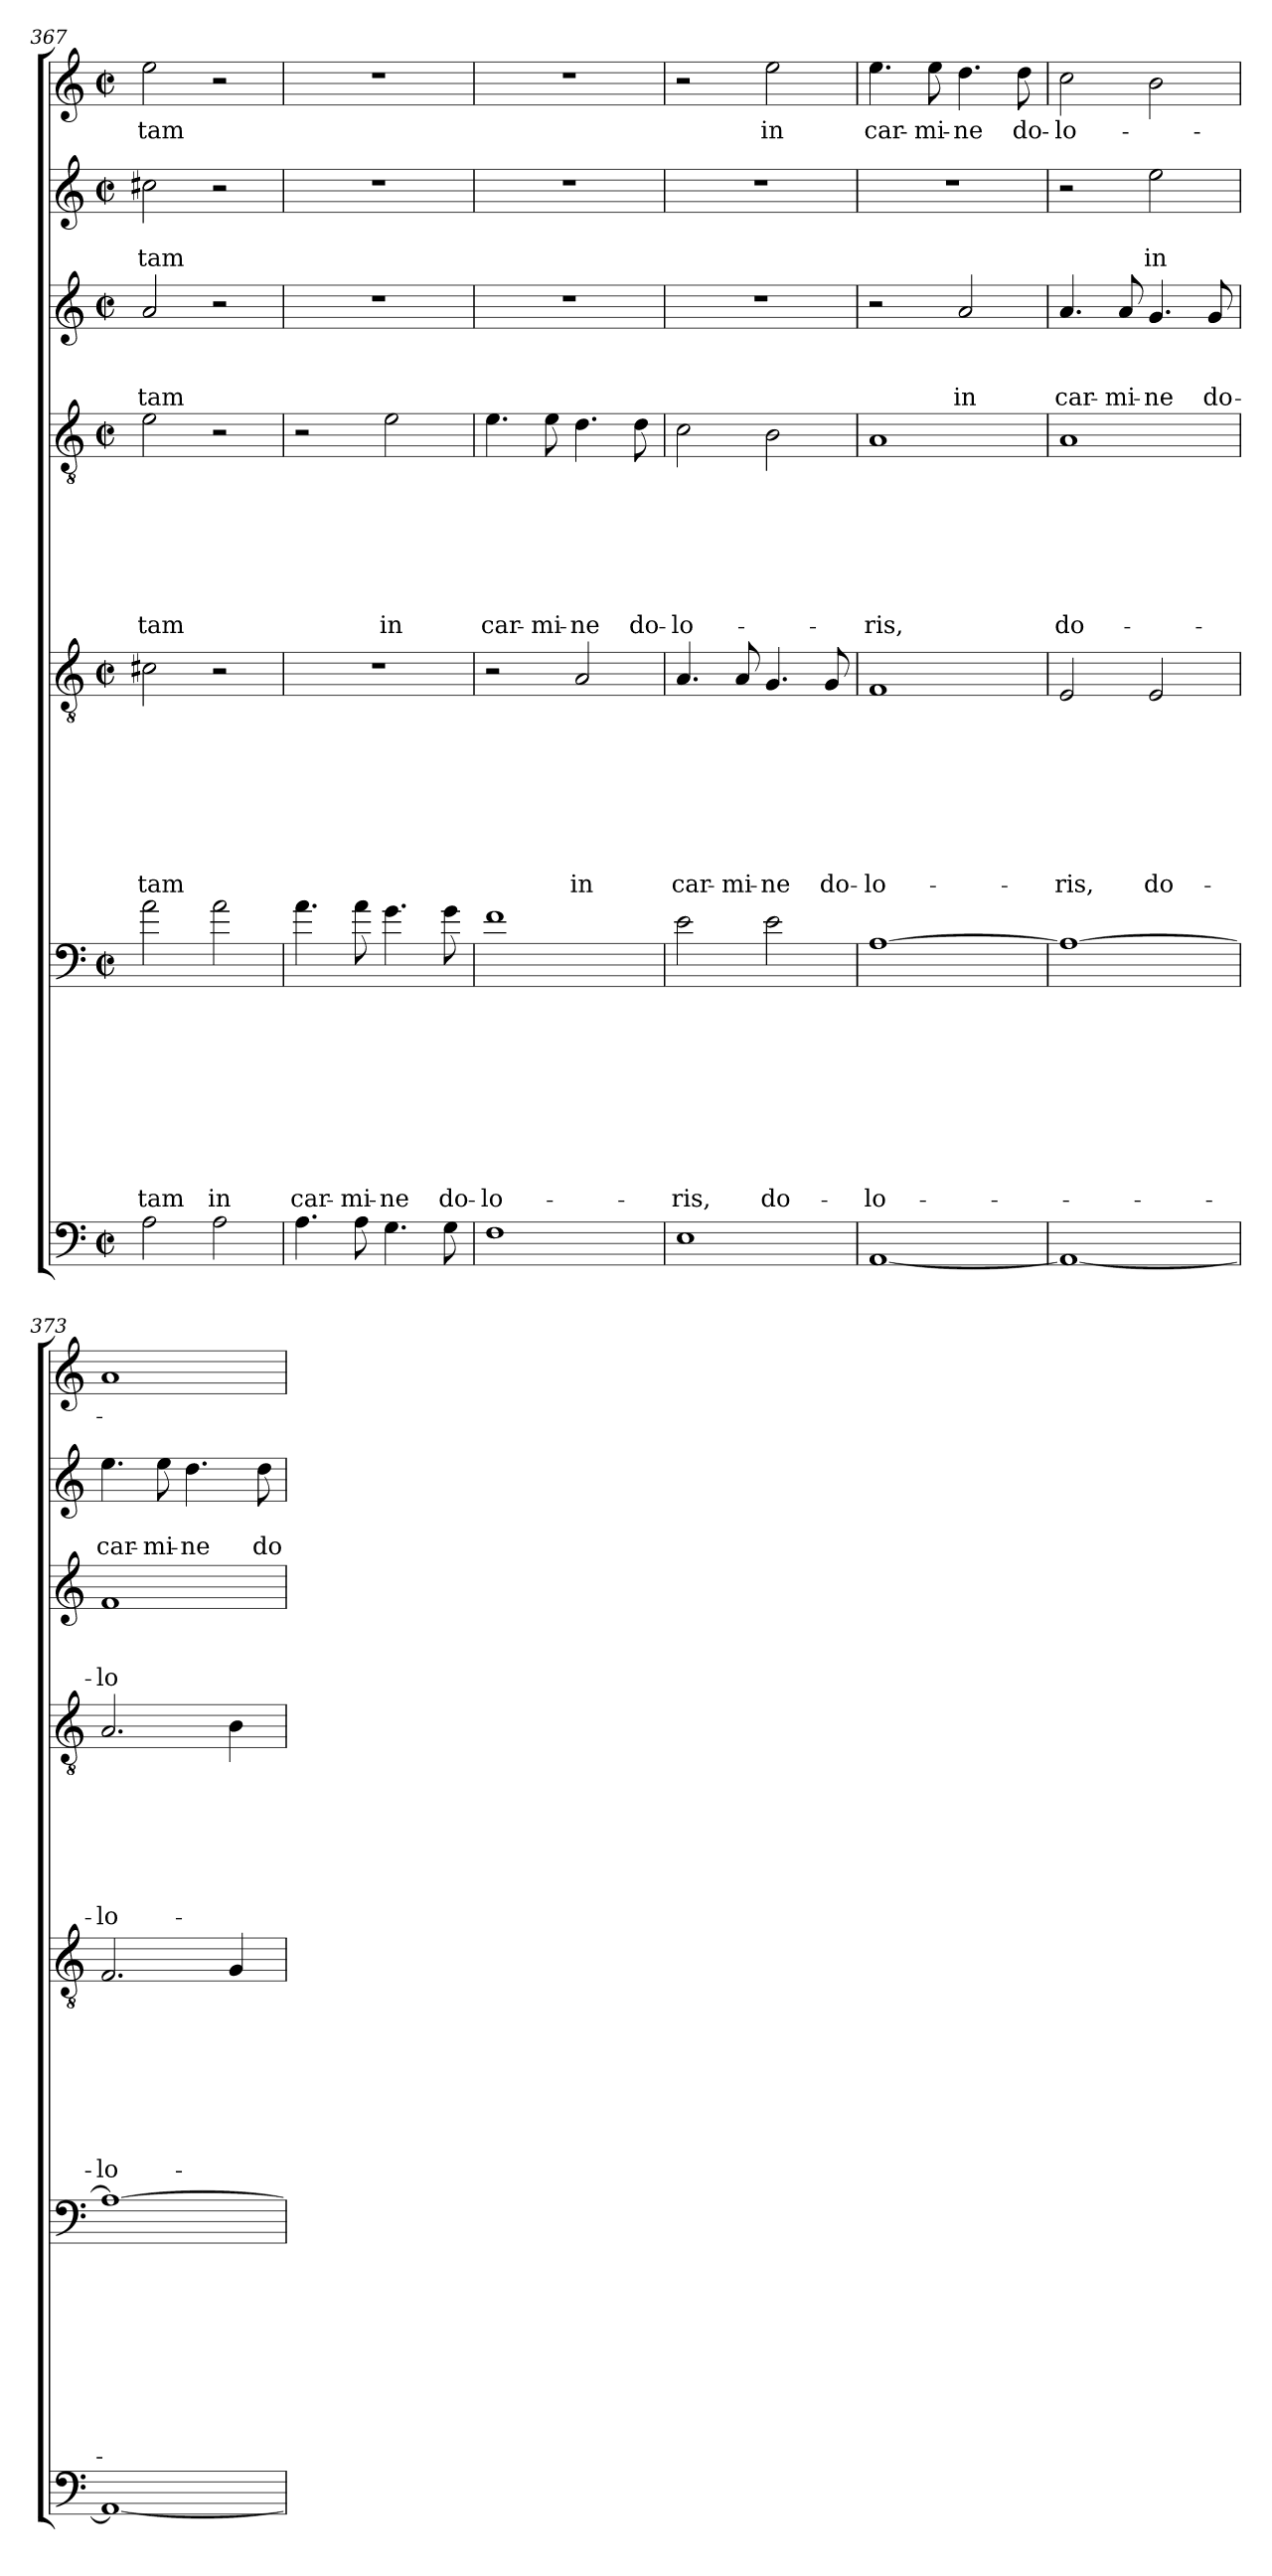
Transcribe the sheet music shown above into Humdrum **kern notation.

**kern	**kern	**text	**text	**text	**text	**text	**text	**text	**text	**text	**kern	**text	**text	**text	**text	**text	**text	**text	**text	**kern	**text	**text	**text	**text	**text	**text	**text	**kern	**text	**text	**text	**kern	**text	**text	**kern	**text
*part7	*part6	*part6	*part6	*part6	*part6	*part6	*part6	*part6	*part6	*part6	*part5	*part5	*part5	*part5	*part5	*part5	*part5	*part5	*part5	*part4	*part4	*part4	*part4	*part4	*part4	*part4	*part4	*part3	*part3	*part3	*part3	*part2	*part2	*part2	*part1	*part1
*staff7	*staff6	*staff6	*staff6	*staff6	*staff6	*staff6	*staff6	*staff6	*staff6	*staff6	*staff5	*staff5	*staff5	*staff5	*staff5	*staff5	*staff5	*staff5	*staff5	*staff4	*staff4	*staff4	*staff4	*staff4	*staff4	*staff4	*staff4	*staff3	*staff3	*staff3	*staff3	*staff2	*staff2	*staff2	*staff1	*staff1
*clefF4	*clefF4	*	*	*	*	*	*	*	*	*	*clefGv2	*	*	*	*	*	*	*	*	*clefGv2	*	*	*	*	*	*	*	*clefG2	*	*	*	*clefG2	*	*	*clefG2	*
*	*ITrd8c14	*	*	*	*	*	*	*	*	*	*	*	*	*	*	*	*	*	*	*	*	*	*	*	*	*	*	*	*	*	*	*	*	*	*	*
*k[]	*k[]	*	*	*	*	*	*	*	*	*	*k[]	*	*	*	*	*	*	*	*	*k[]	*	*	*	*	*	*	*	*k[]	*	*	*	*k[]	*	*	*k[]	*
*C:	*C:	*	*	*	*	*	*	*	*	*	*C:	*	*	*	*	*	*	*	*	*C:	*	*	*	*	*	*	*	*C:	*	*	*	*C:	*	*	*C:	*
*M2/2	*M2/2	*	*	*	*	*	*	*	*	*	*M2/2	*	*	*	*	*	*	*	*	*M2/2	*	*	*	*	*	*	*	*M2/2	*	*	*	*M2/2	*	*	*M2/2	*
*met(c|)	*met(c|)	*	*	*	*	*	*	*	*	*	*met(c|)	*	*	*	*	*	*	*	*	*met(c|)	*	*	*	*	*	*	*	*met(c|)	*	*	*	*met(c|)	*	*	*met(c|)	*
=367	=367	=367	=367	=367	=367	=367	=367	=367	=367	=367	=367	=367	=367	=367	=367	=367	=367	=367	=367	=367	=367	=367	=367	=367	=367	=367	=367	=367	=367	=367	=367	=367	=367	=367	=367	=367
!	!	!	!	!	!	!	!	!	!	!LO:LY:b	!	!	!	!	!	!	!	!	!LO:LY:b	!	!	!	!	!	!	!	!LO:LY:b	!	!	!	!LO:LY:b	!	!	!LO:LY:b	!	!LO:LY:b
2A\	2A\	.	.	.	.	.	.	.	.	-tam	2c#X\	.	.	.	.	.	.	.	-tam	2e\	.	.	.	.	.	.	-tam	2a/	.	.	-tam	2cc#X\	.	-tam	2ee\	-tam
!	!	!	!	!	!	!	!	!	!	!LO:LY:b	!	!	!	!	!	!	!	!	!	!	!	!	!	!	!	!	!	!	!	!	!	!	!	!	!	!
2A\	2A\	.	.	.	.	.	.	.	.	in	2r	.	.	.	.	.	.	.	.	2r	.	.	.	.	.	.	.	2r	.	.	.	2r	.	.	2r	.
=368	=368	=368	=368	=368	=368	=368	=368	=368	=368	=368	=368	=368	=368	=368	=368	=368	=368	=368	=368	=368	=368	=368	=368	=368	=368	=368	=368	=368	=368	=368	=368	=368	=368	=368	=368	=368
!	!	!	!	!	!	!	!	!	!	!LO:LY:b	!	!	!	!	!	!	!	!	!	!	!	!	!	!	!	!	!	!	!	!	!	!	!	!	!	!
4.A\	4.A\	.	.	.	.	.	.	.	.	car-	1r	.	.	.	.	.	.	.	.	2r	.	.	.	.	.	.	.	1r	.	.	.	1r	.	.	1r	.
!	!	!	!	!	!	!	!	!	!	!LO:LY:b	!	!	!	!	!	!	!	!	!	!	!	!	!	!	!	!	!	!	!	!	!	!	!	!	!	!
8A\	8A\	.	.	.	.	.	.	.	.	-mi-	.	.	.	.	.	.	.	.	.	.	.	.	.	.	.	.	.	.	.	.	.	.	.	.	.	.
!	!	!	!	!	!	!	!	!	!	!LO:LY:b	!	!	!	!	!	!	!	!	!	!	!	!	!	!	!	!	!LO:LY:b	!	!	!	!	!	!	!	!	!
4.G\	4.G\	.	.	.	.	.	.	.	.	-ne	.	.	.	.	.	.	.	.	.	2e\	.	.	.	.	.	.	in	.	.	.	.	.	.	.	.	.
!	!	!	!	!	!	!	!	!	!	!LO:LY:b	!	!	!	!	!	!	!	!	!	!	!	!	!	!	!	!	!	!	!	!	!	!	!	!	!	!
8G\	8G\	.	.	.	.	.	.	.	.	do-	.	.	.	.	.	.	.	.	.	.	.	.	.	.	.	.	.	.	.	.	.	.	.	.	.	.
=369	=369	=369	=369	=369	=369	=369	=369	=369	=369	=369	=369	=369	=369	=369	=369	=369	=369	=369	=369	=369	=369	=369	=369	=369	=369	=369	=369	=369	=369	=369	=369	=369	=369	=369	=369	=369
!	!	!	!	!	!	!	!	!	!	!LO:LY:b	!	!	!	!	!	!	!	!	!	!	!	!	!	!	!	!	!LO:LY:b	!	!	!	!	!	!	!	!	!
1F	1F	.	.	.	.	.	.	.	.	-lo-	2r	.	.	.	.	.	.	.	.	4.e\	.	.	.	.	.	.	car-	1r	.	.	.	1r	.	.	1r	.
!	!	!	!	!	!	!	!	!	!	!	!	!	!	!	!	!	!	!	!	!	!	!	!	!	!	!	!LO:LY:b	!	!	!	!	!	!	!	!	!
.	.	.	.	.	.	.	.	.	.	.	.	.	.	.	.	.	.	.	.	8e\	.	.	.	.	.	.	-mi-	.	.	.	.	.	.	.	.	.
!	!	!	!	!	!	!	!	!	!	!	!	!	!	!	!	!	!	!	!LO:LY:b	!	!	!	!	!	!	!	!LO:LY:b	!	!	!	!	!	!	!	!	!
.	.	.	.	.	.	.	.	.	.	.	2A/	.	.	.	.	.	.	.	in	4.d\	.	.	.	.	.	.	-ne	.	.	.	.	.	.	.	.	.
!	!	!	!	!	!	!	!	!	!	!	!	!	!	!	!	!	!	!	!	!	!	!	!	!	!	!	!LO:LY:b	!	!	!	!	!	!	!	!	!
.	.	.	.	.	.	.	.	.	.	.	.	.	.	.	.	.	.	.	.	8d\	.	.	.	.	.	.	do-	.	.	.	.	.	.	.	.	.
=370	=370	=370	=370	=370	=370	=370	=370	=370	=370	=370	=370	=370	=370	=370	=370	=370	=370	=370	=370	=370	=370	=370	=370	=370	=370	=370	=370	=370	=370	=370	=370	=370	=370	=370	=370	=370
!	!	!	!	!	!	!	!	!	!	!LO:LY:b	!	!	!	!	!	!	!	!	!LO:LY:b	!	!	!	!	!	!	!	!LO:LY:b	!	!	!	!	!	!	!	!	!
1E	2E\	.	.	.	.	.	.	.	.	-ris,	4.A/	.	.	.	.	.	.	.	car-	2c\	.	.	.	.	.	.	-lo-	1r	.	.	.	1r	.	.	2r	.
!	!	!	!	!	!	!	!	!	!	!	!	!	!	!	!	!	!	!	!LO:LY:b	!	!	!	!	!	!	!	!	!	!	!	!	!	!	!	!	!
.	.	.	.	.	.	.	.	.	.	.	8A/	.	.	.	.	.	.	.	-mi-	.	.	.	.	.	.	.	.	.	.	.	.	.	.	.	.	.
!	!	!	!	!	!	!	!	!	!	!LO:LY:b	!	!	!	!	!	!	!	!	!LO:LY:b	!	!	!	!	!	!	!	!	!	!	!	!	!	!	!	!	!LO:LY:b
.	2E\	.	.	.	.	.	.	.	.	do-	4.G/	.	.	.	.	.	.	.	-ne	2B\	.	.	.	.	.	.	.	.	.	.	.	.	.	.	2ee\	in
!	!	!	!	!	!	!	!	!	!	!	!	!	!	!	!	!	!	!	!LO:LY:b	!	!	!	!	!	!	!	!	!	!	!	!	!	!	!	!	!
.	.	.	.	.	.	.	.	.	.	.	8G/	.	.	.	.	.	.	.	do-	.	.	.	.	.	.	.	.	.	.	.	.	.	.	.	.	.
=371	=371	=371	=371	=371	=371	=371	=371	=371	=371	=371	=371	=371	=371	=371	=371	=371	=371	=371	=371	=371	=371	=371	=371	=371	=371	=371	=371	=371	=371	=371	=371	=371	=371	=371	=371	=371
!	!	!	!	!	!	!	!	!	!	!LO:LY:b	!	!	!	!	!	!	!	!	!LO:LY:b	!	!	!	!	!	!	!	!LO:LY:b	!	!	!	!	!	!	!	!	!LO:LY:b
[1AA	[1AA	.	.	.	.	.	.	.	.	-lo-	1F	.	.	.	.	.	.	.	-lo-	1A	.	.	.	.	.	.	-ris,	2r	.	.	.	1r	.	.	4.ee\	car-
!	!	!	!	!	!	!	!	!	!	!	!	!	!	!	!	!	!	!	!	!	!	!	!	!	!	!	!	!	!	!	!	!	!	!	!	!LO:LY:b
.	.	.	.	.	.	.	.	.	.	.	.	.	.	.	.	.	.	.	.	.	.	.	.	.	.	.	.	.	.	.	.	.	.	.	8ee\	-mi-
!	!	!	!	!	!	!	!	!	!	!	!	!	!	!	!	!	!	!	!	!	!	!	!	!	!	!	!	!	!	!	!LO:LY:b	!	!	!	!	!LO:LY:b
.	.	.	.	.	.	.	.	.	.	.	.	.	.	.	.	.	.	.	.	.	.	.	.	.	.	.	.	2a/	.	.	in	.	.	.	4.dd\	-ne
!	!	!	!	!	!	!	!	!	!	!	!	!	!	!	!	!	!	!	!	!	!	!	!	!	!	!	!	!	!	!	!	!	!	!	!	!LO:LY:b
.	.	.	.	.	.	.	.	.	.	.	.	.	.	.	.	.	.	.	.	.	.	.	.	.	.	.	.	.	.	.	.	.	.	.	8dd\	do-
!!LO:LB:g=z
=372	=372	=372	=372	=372	=372	=372	=372	=372	=372	=372	=372	=372	=372	=372	=372	=372	=372	=372	=372	=372	=372	=372	=372	=372	=372	=372	=372	=372	=372	=372	=372	=372	=372	=372	=372	=372
!	!	!	!	!	!	!	!	!	!	!	!	!	!	!	!	!	!	!	!LO:LY:b	!	!	!	!	!	!	!	!LO:LY:b	!	!	!	!LO:LY:b	!	!	!	!	!LO:LY:b
1AA_	1AA_	.	.	.	.	.	.	.	.	.	2E/	.	.	.	.	.	.	.	-ris,	1A	.	.	.	.	.	.	do-	4.a/	.	.	car-	2r	.	.	2cc\	-lo-
!	!	!	!	!	!	!	!	!	!	!	!	!	!	!	!	!	!	!	!	!	!	!	!	!	!	!	!	!	!	!	!LO:LY:b	!	!	!	!	!
.	.	.	.	.	.	.	.	.	.	.	.	.	.	.	.	.	.	.	.	.	.	.	.	.	.	.	.	8a/	.	.	-mi-	.	.	.	.	.
!	!	!	!	!	!	!	!	!	!	!	!	!	!	!	!	!	!	!	!LO:LY:b	!	!	!	!	!	!	!	!	!	!	!	!LO:LY:b	!	!	!LO:LY:b	!	!
.	.	.	.	.	.	.	.	.	.	.	2E/	.	.	.	.	.	.	.	do-	.	.	.	.	.	.	.	.	4.g/	.	.	-ne	2ee\	.	in	2b\	.
!	!	!	!	!	!	!	!	!	!	!	!	!	!	!	!	!	!	!	!	!	!	!	!	!	!	!	!	!	!	!	!LO:LY:b	!	!	!	!	!
.	.	.	.	.	.	.	.	.	.	.	.	.	.	.	.	.	.	.	.	.	.	.	.	.	.	.	.	8g/	.	.	do-	.	.	.	.	.
=373	=373	=373	=373	=373	=373	=373	=373	=373	=373	=373	=373	=373	=373	=373	=373	=373	=373	=373	=373	=373	=373	=373	=373	=373	=373	=373	=373	=373	=373	=373	=373	=373	=373	=373	=373	=373
!	!	!	!	!	!	!	!	!	!	!	!	!	!	!	!	!	!	!	!LO:LY:b	!	!	!	!	!	!	!	!LO:LY:b	!	!	!	!LO:LY:b	!	!	!LO:LY:b	!	!
1AA_	1AA_	.	.	.	.	.	.	.	.	.	2.F/	.	.	.	.	.	.	.	-lo-	2.A/	.	.	.	.	.	.	-lo-	1f	.	.	-lo-	4.ee\	.	car-	1a	.
!	!	!	!	!	!	!	!	!	!	!	!	!	!	!	!	!	!	!	!	!	!	!	!	!	!	!	!	!	!	!	!	!	!	!LO:LY:b	!	!
.	.	.	.	.	.	.	.	.	.	.	.	.	.	.	.	.	.	.	.	.	.	.	.	.	.	.	.	.	.	.	.	8ee\	.	-mi-	.	.
!	!	!	!	!	!	!	!	!	!	!	!	!	!	!	!	!	!	!	!	!	!	!	!	!	!	!	!	!	!	!	!	!	!	!LO:LY:b	!	!
.	.	.	.	.	.	.	.	.	.	.	.	.	.	.	.	.	.	.	.	.	.	.	.	.	.	.	.	.	.	.	.	4.dd\	.	-ne	.	.
.	.	.	.	.	.	.	.	.	.	.	4G/	.	.	.	.	.	.	.	.	4B\	.	.	.	.	.	.	.	.	.	.	.	.	.	.	.	.
!	!	!	!	!	!	!	!	!	!	!	!	!	!	!	!	!	!	!	!	!	!	!	!	!	!	!	!	!	!	!	!	!	!	!LO:LY:b	!	!
.	.	.	.	.	.	.	.	.	.	.	.	.	.	.	.	.	.	.	.	.	.	.	.	.	.	.	.	.	.	.	.	8dd\	.	do-	.	.
=	=	=	=	=	=	=	=	=	=	=	=	=	=	=	=	=	=	=	=	=	=	=	=	=	=	=	=	=	=	=	=	=	=	=	=	=
*-	*-	*-	*-	*-	*-	*-	*-	*-	*-	*-	*-	*-	*-	*-	*-	*-	*-	*-	*-	*-	*-	*-	*-	*-	*-	*-	*-	*-	*-	*-	*-	*-	*-	*-	*-	*-
